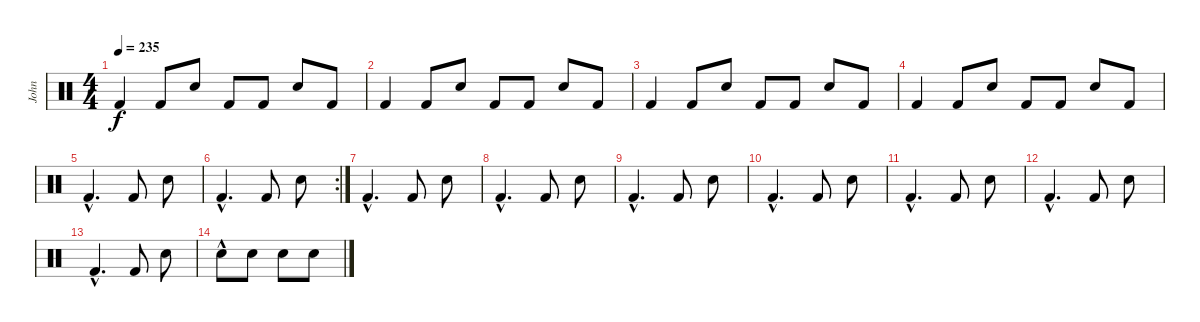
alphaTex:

\track ("John" "John") {instrument percussion}
\staff {score}
\articulation defaults
\ts (4 4)
\tempo 235
\clef neutral
\ks c "Kick (hit) 2".4{dy f} "Kick (hit) 2".8 "Snare (hit) 2".8 "Kick (hit) 2".8 "Kick (hit) 2".8 "Snare (hit) 2".8 "Kick (hit) 2".8
|
"Kick (hit) 2".4 "Kick (hit) 2".8 "Snare (hit) 2".8 "Kick (hit) 2".8 "Kick (hit) 2".8 "Snare (hit) 2".8 "Kick (hit) 2".8 |
"Kick (hit) 2".4 "Kick (hit) 2".8 "Snare (hit) 2".8 "Kick (hit) 2".8 "Kick (hit) 2".8 "Snare (hit) 2".8 "Kick (hit) 2".8 |
"Kick (hit) 2".4 "Kick (hit) 2".8 "Snare (hit) 2".8 "Kick (hit) 2".8 "Kick (hit) 2".8 "Snare (hit) 2".8 "Kick (hit) 2".8 |
"Kick (hit) 2"{hac}.4{d} "Kick (hit) 2".8 "Snare (hit) 2".8 |
\rc 2 "Kick (hit) 2"{hac}.4{d} "Kick (hit) 2".8 "Snare (hit) 2".8
|
"Kick (hit) 2"{hac}.4{d} "Kick (hit) 2".8 "Snare (hit) 2".8 |
"Kick (hit) 2"{hac}.4{d} "Kick (hit) 2".8 "Snare (hit) 2".8 |
"Kick (hit) 2"{hac}.4{d} "Kick (hit) 2".8 "Snare (hit) 2".8 |
"Kick (hit) 2"{hac}.4{d} "Kick (hit) 2".8 "Snare (hit) 2".8 |
"Kick (hit) 2"{hac}.4{d} "Kick (hit) 2".8 "Snare (hit) 2".8 |
"Kick (hit) 2"{hac}.4{d} "Kick (hit) 2".8 "Snare (hit) 2".8 |
"Kick (hit) 2"{hac}.4{d} "Kick (hit) 2".8 "Snare (hit) 2".8 |
"Snare (hit) 2"{hac}.8 "Snare (hit) 2".8 "Snare (hit) 2".8 "Snare (hit) 2".8
